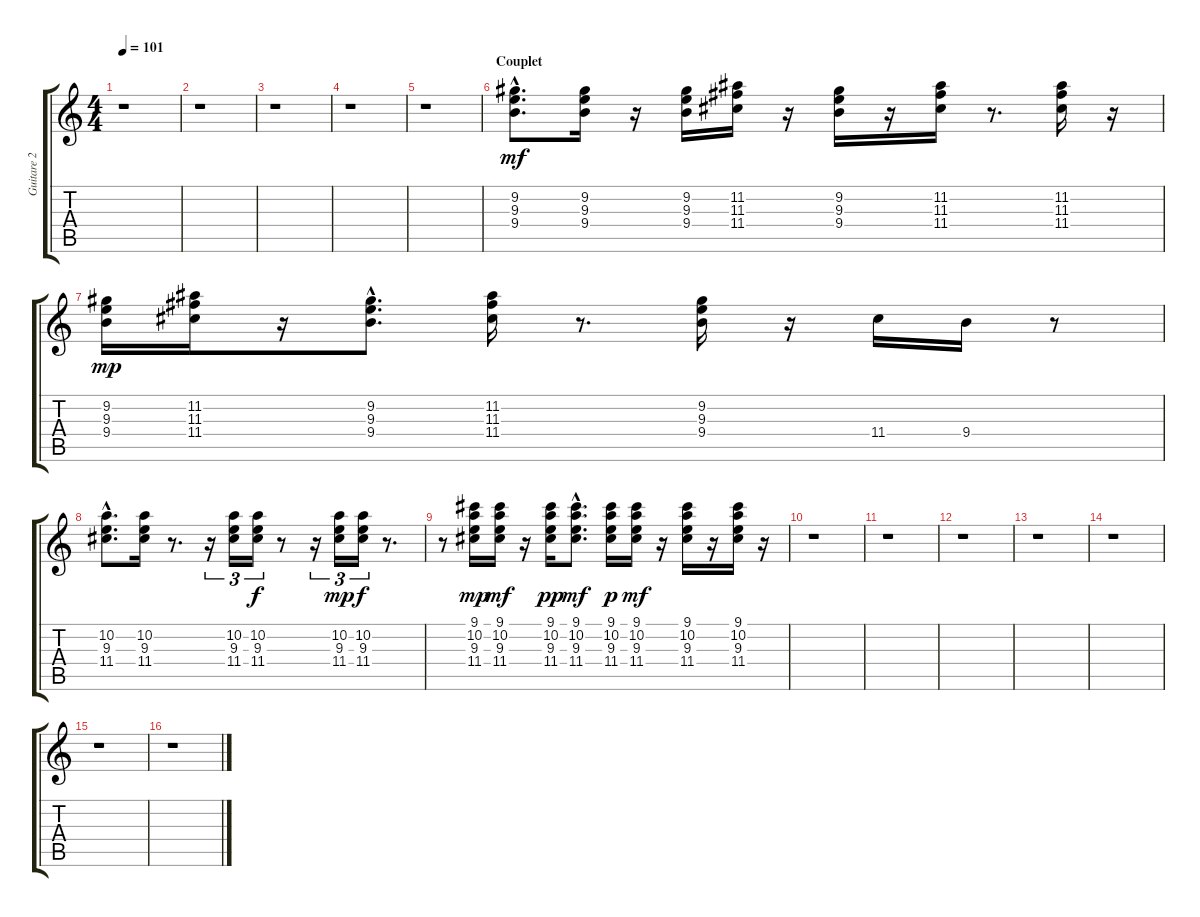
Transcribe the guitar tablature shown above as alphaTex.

\track ("Guitare 2" "Guitare 2") {instrument electricguitarclean}
\staff {score tabs}
\tuning (E4 B3 G3 D3 A2 E2) {hide}
\ts (4 4)
\tempo 101
\clef g2
\ks c
r.1{dy f} |
r.1 |
r.1 |
r.1 |
r.1 |
\section ("" "Couplet")
(9.2{hac} 9.3{hac} 9.4{hac}).8{d dy mf} (9.2 9.3 9.4).16 r.16 (9.2 9.3 9.4).16 (11.2 11.3 11.4).16 r.16 (9.2 9.3 9.4).16 r.16 (11.2 11.3 11.4).16 r.8{d} (11.2 11.3 11.4).16 r.16 |
(9.2 9.3 9.4).16{dy mp} (11.2 11.3 11.4).16 r.16 (9.2{hac} 9.3{hac} 9.4{hac}).8{d} (11.2 11.3 11.4).16 r.8{d} (9.2 9.3 9.4).16 r.16 11.4.16 9.4.16 r.8 |
(10.2{hac} 9.3 11.4{hac}).8{d} (10.2 9.3 11.4).16 r.8{d} r.16{tu (3 2)} (10.2 9.3 11.4).16{tu (3 2)} (10.2 9.3 11.4).16{tu (3 2) dy f} r.8 r.16{tu (3 2)} (10.2 9.3 11.4).16{tu (3 2) dy mp} (10.2 9.3 11.4).16{tu (3 2) dy f} r.8{d} |
r.8 (9.1 10.2 9.3 11.4).16{dy mp} (9.1 10.2 9.3 11.4).16{dy mf} r.16 (9.1 10.2 9.3 11.4).16{dy pp} (9.1{hac} 10.2{hac} 9.3{hac} 11.4{hac}).8{d dy mf} (9.1 10.2 9.3 11.4).16{dy p} (9.1 10.2 9.3 11.4).16{dy mf} r.16 (9.1 10.2 9.3 11.4).16 r.16 (9.1 10.2 9.3 11.4).16 r.16 |
r.1 |
r.1 |
r.1 |
r.1 |
r.1 |
r.1 |
r.1
